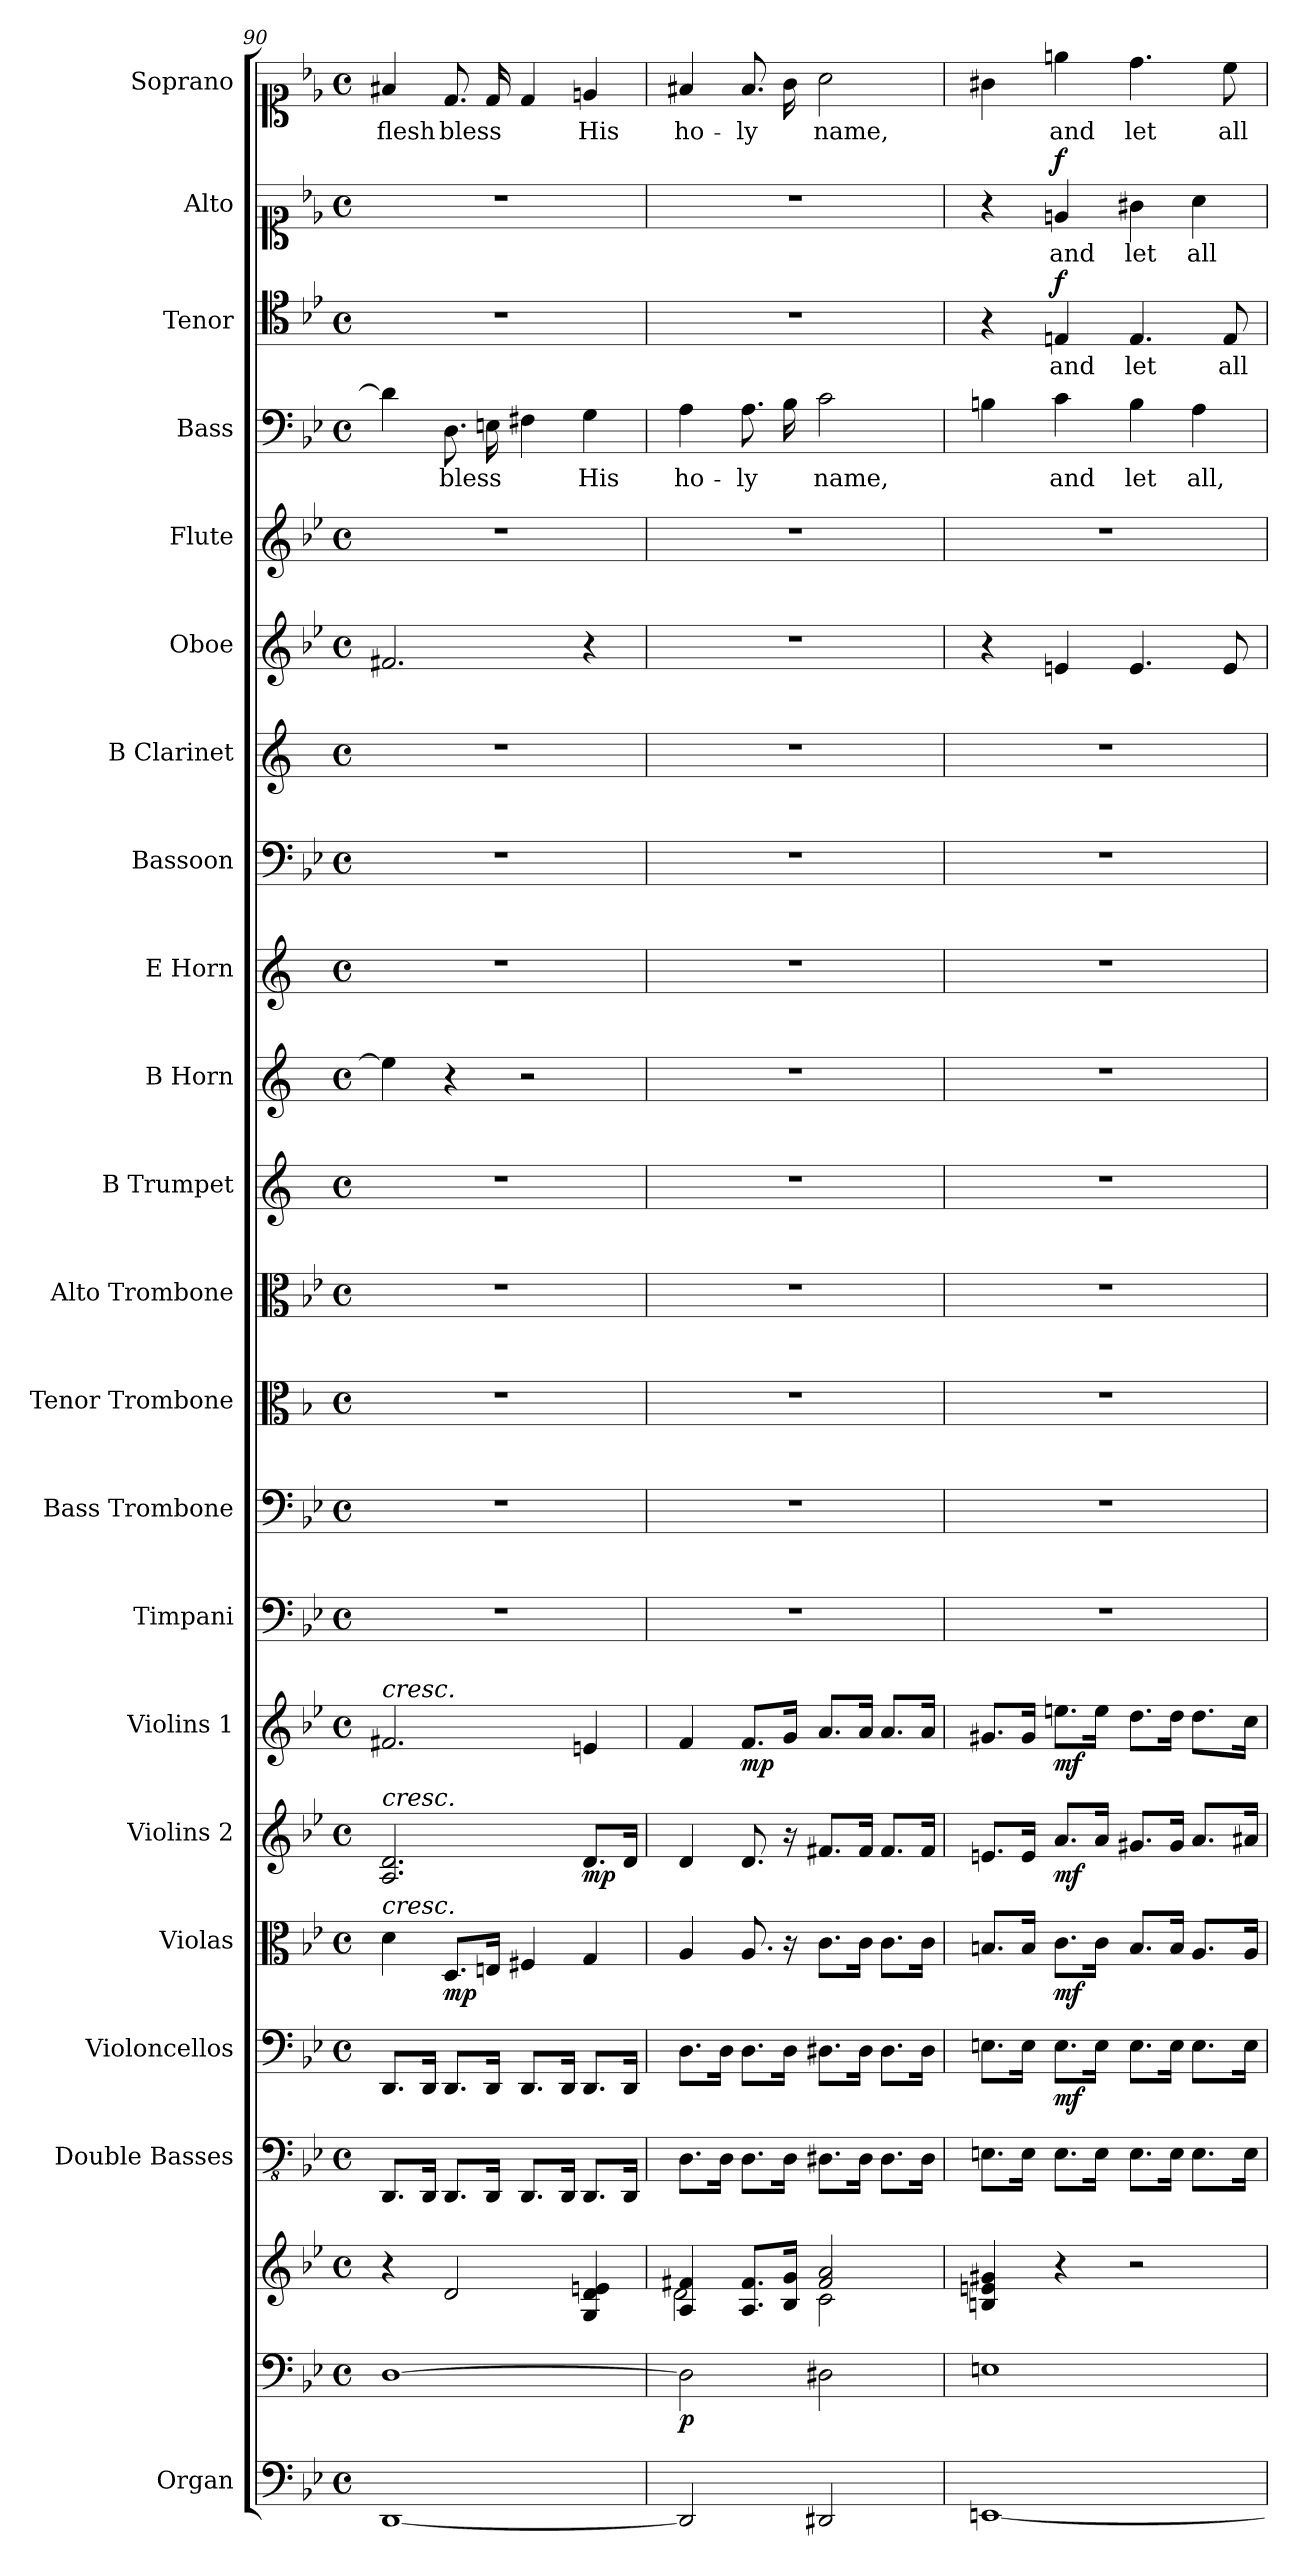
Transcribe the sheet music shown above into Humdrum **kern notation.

**kern	**kern	**kern	**dynam	**kern	**kern	**dynam	**kern	**dynam	**kern	**dynam	**kern	**dynam	**kern	**kern	**kern	**kern	**kern	**kern	**kern	**kern	**kern	**kern	**kern	**kern	**text	**kern	**text	**dynam	**kern	**text	**dynam	**kern	**text
*part21	*part21	*part21	*part21	*part20	*part19	*part19	*part18	*part18	*part17	*part17	*part16	*part16	*part15	*part14	*part13	*part12	*part11	*part10	*part9	*part8	*part7	*part6	*part5	*part4	*part4	*part3	*part3	*part3	*part2	*part2	*part2	*part1	*part1
*staff23	*staff22	*staff21	*staff21/22/23	*staff20	*staff19	*staff19	*staff18	*staff18	*staff17	*staff17	*staff16	*staff16	*staff15	*staff14	*staff13	*staff12	*staff11	*staff10	*staff9	*staff8	*staff7	*staff6	*staff5	*staff4	*staff4	*staff3	*staff3	*staff3	*staff2	*staff2	*staff2	*staff1	*staff1
*I"Organ	*	*	*	*I"Double Basses	*I"Violoncellos	*	*I"Violas	*	*I"Violins 2	*	*I"Violins 1	*	*I"Timpani	*I"Bass Trombone	*I"Tenor Trombone	*I"Alto Trombone	*I"B Trumpet	*I"B Horn	*I"E Horn	*I"Bassoon	*I"B Clarinet	*I"Oboe	*I"Flute	*I"Bass	*	*I"Tenor	*	*	*I"Alto	*	*	*I"Soprano	*
*I'Org.	*	*	*	*I'Dbs.	*I'Vlcs.	*	*I'Vlas.	*	*I'Vlns. 2	*	*I'Vlns. 1	*	*I'Timp.	*I'B. Trb.	*I'T. Trb.	*I'A. Trb.	*I'B Tpt.	*I'B Hn.	*I'E Hn.	*I'Bsn.	*I'B Cl.	*I'Ob.	*I'Fl.	*I'B.	*	*I'T.	*	*	*I'A.	*	*	*I'S.	*
*clefF4	*clefF4	*clefG2	*	*clefFv4	*clefF4	*	*clefC3	*	*clefG2	*	*clefG2	*	*clefF4	*clefF4	*clefC3	*clefC3	*clefG2	*clefG2	*clefG2	*clefF4	*clefG2	*clefG2	*clefG2	*clefF4	*	*clefC4	*	*	*clefC1	*	*	*clefC1	*
*	*	*	*	*	*	*	*	*	*	*	*	*	*	*	*ITrd4c7	*	*ITrd1c2	*ITrd1c2	*ITrd5c9	*	*ITrd1c2	*	*	*	*	*	*	*	*	*	*	*	*
*k[b-e-]	*k[b-e-]	*k[b-e-]	*	*k[b-e-]	*k[b-e-]	*	*k[b-e-]	*	*k[b-e-]	*	*k[b-e-]	*	*k[b-e-]	*k[b-e-]	*k[b-e-]	*k[b-e-]	*k[b-e-]	*k[b-e-]	*k[b-e-a-]	*k[b-e-]	*k[b-e-]	*k[b-e-]	*k[b-e-]	*k[b-e-]	*	*k[b-e-]	*	*	*k[b-e-]	*	*	*k[b-e-]	*
*M4/4	*M4/4	*M4/4	*	*M4/4	*M4/4	*	*M4/4	*	*M4/4	*	*M4/4	*	*M4/4	*M4/4	*M4/4	*M4/4	*M4/4	*M4/4	*M4/4	*M4/4	*M4/4	*M4/4	*M4/4	*M4/4	*	*M4/4	*	*	*M4/4	*	*	*M4/4	*
*met(c)	*met(c)	*met(c)	*	*met(c)	*met(c)	*	*met(c)	*	*met(c)	*	*met(c)	*	*met(c)	*met(c)	*met(c)	*met(c)	*met(c)	*met(c)	*met(c)	*met(c)	*met(c)	*met(c)	*met(c)	*met(c)	*	*met(c)	*	*	*met(c)	*	*	*met(c)	*
=90	=90	=90	=90	=90	=90	=90	=90	=90	=90	=90	=90	=90	=90	=90	=90	=90	=90	=90	=90	=90	=90	=90	=90	=90	=90	=90	=90	=90	=90	=90	=90	=90	=90
!	!	!	!	!	!	!	!	!	!	!	!LO:TX:a:i:t=cresc.	!	!	!	!	!	!	!	!	!	!	!	!	!	!	!	!	!	!	!	!	!	!
!	!	!	!	!	!	!	!	!	!LO:TX:a:i:t=cresc.	!	!	!	!	!	!	!	!	!	!	!	!	!	!	!	!	!	!	!	!	!	!	!	!
!	!	!	!	!	!	!	!LO:TX:a:i:t=cresc.	!	!	!	!	!	!	!	!	!	!	!	!	!	!	!	!	!	!	!	!	!	!	!	!	!	!
!	!	!	!	!	!	!	!	!	!	!	!	!	!	!	!	!	!	!	!	!	!	!	!	!	!	!	!	!	!	!	!	!	!LO:LY:b
[1DD	[1D	4r	.	8.DDD/L	8.DD/L	.	4d\	.	2.A/ 2.d/	.	2.f#X/	.	1r	1r	1r	1r	1r	4dd\]	1r	1r	1r	2.f#X/	1r	4d\]	.	1r	.	.	1r	.	.	4f#X/	flesh
.	.	.	.	16DDD/Jk	16DD/Jk	.	.	.	.	.	.	.	.	.	.	.	.	.	.	.	.	.	.	.	.	.	.	.	.	.	.	.	.
!	!	!	!	!	!	!	!	!LO:DY:b	!	!	!	!	!	!	!	!	!	!	!	!	!	!	!	!	!LO:LY:b	!	!	!	!	!	!	!	!LO:LY:b
.	.	2d/	.	8.DDD/L	8.DD/L	.	8.D/L	mp	.	.	.	.	.	.	.	.	.	4r	.	.	.	.	.	8.D\	bless	.	.	.	.	.	.	8.d/	bless
.	.	.	.	16DDD/Jk	16DD/Jk	.	16En/Jk	.	.	.	.	.	.	.	.	.	.	.	.	.	.	.	.	16En\	.	.	.	.	.	.	.	16d/	.
.	.	.	.	8.DDD/L	8.DD/L	.	4F#X/	.	.	.	.	.	.	.	.	.	.	2r	.	.	.	.	.	4F#X\	.	.	.	.	.	.	.	4d/	.
.	.	.	.	16DDD/Jk	16DD/Jk	.	.	.	.	.	.	.	.	.	.	.	.	.	.	.	.	.	.	.	.	.	.	.	.	.	.	.	.
!	!	!	!	!	!	!	!	!	!	!LO:DY:b	!	!	!	!	!	!	!	!	!	!	!	!	!	!	!LO:LY:b	!	!	!	!	!	!	!	!LO:LY:b
.	.	4G/ 4d/ 4en/	.	8.DDD/L	8.DD/L	.	4G/	.	8.d/L	mp	4en/	.	.	.	.	.	.	.	.	.	.	4r	.	4G\	His	.	.	.	.	.	.	4en/	His
.	.	.	.	16DDD/Jk	16DD/Jk	.	.	.	16d/Jk	.	.	.	.	.	.	.	.	.	.	.	.	.	.	.	.	.	.	.	.	.	.	.	.
=91	=91	=91	=91	=91	=91	=91	=91	=91	=91	=91	=91	=91	=91	=91	=91	=91	=91	=91	=91	=91	=91	=91	=91	=91	=91	=91	=91	=91	=91	=91	=91	=91	=91
*	*	*^	*	*	*	*	*	*	*	*	*	*	*	*	*	*	*	*	*	*	*	*	*	*	*	*	*	*	*	*	*	*	*
!	!	!	!	!LO:DY:b=2	!	!	!	!	!	!	!	!	!	!	!	!	!	!	!	!	!	!	!	!	!	!LO:LY:b	!	!	!	!	!	!	!	!LO:LY:b
2DD/]	2D\]	4A/ 4f#X/	2d\	p	8.DD\L	8.D\L	.	4A/	.	4d/	.	4f/	.	1r	1r	1r	1r	1r	1r	1r	1r	1r	1r	1r	4A\	ho-	1r	.	.	1r	.	.	4f#X/	ho-
.	.	.	.	.	16DD\Jk	16D\Jk	.	.	.	.	.	.	.	.	.	.	.	.	.	.	.	.	.	.	.	.	.	.	.	.	.	.	.	.
!	!	!	!	!	!	!	!	!	!	!	!	!	!LO:DY:b	!	!	!	!	!	!	!	!	!	!	!	!	!LO:LY:b	!	!	!	!	!	!	!	!LO:LY:b
.	.	8.A/ 8.f#/L	.	.	8.DD\L	8.D\L	.	8.A/	.	8.d/	.	8.f/L	mp	.	.	.	.	.	.	.	.	.	.	.	8.A\	-ly	.	.	.	.	.	.	8.f#/	-ly
.	.	16B-/ 16g/Jk	.	.	16DD\Jk	16D\Jk	.	16r	.	16r	.	16g/Jk	.	.	.	.	.	.	.	.	.	.	.	.	16B-\	.	.	.	.	.	.	.	16g\	.
!	!	!	!	!	!	!	!	!	!	!	!	!	!	!	!	!	!	!	!	!	!	!	!	!	!	!LO:LY:b	!	!	!	!	!	!	!	!LO:LY:b
2DD#X/	2D#X\	2f#/ 2a/	2c\	.	8.DD#X\L	8.D#X\L	.	8.c\L	.	8.f#X/L	.	8.a/L	.	.	.	.	.	.	.	.	.	.	.	.	2c\	name,	.	.	.	.	.	.	2a\	name,
.	.	.	.	.	16DD#\Jk	16D#\Jk	.	16c\Jk	.	16f#/Jk	.	16a/Jk	.	.	.	.	.	.	.	.	.	.	.	.	.	.	.	.	.	.	.	.	.	.
.	.	.	.	.	8.DD#\L	8.D#\L	.	8.c\L	.	8.f#/L	.	8.a/L	.	.	.	.	.	.	.	.	.	.	.	.	.	.	.	.	.	.	.	.	.	.
.	.	.	.	.	16DD#\Jk	16D#\Jk	.	16c\Jk	.	16f#/Jk	.	16a/Jk	.	.	.	.	.	.	.	.	.	.	.	.	.	.	.	.	.	.	.	.	.	.
*	*	*v	*v	*	*	*	*	*	*	*	*	*	*	*	*	*	*	*	*	*	*	*	*	*	*	*	*	*	*	*	*	*	*	*
!!LO:PB:g=z
=92	=92	=92	=92	=92	=92	=92	=92	=92	=92	=92	=92	=92	=92	=92	=92	=92	=92	=92	=92	=92	=92	=92	=92	=92	=92	=92	=92	=92	=92	=92	=92	=92	=92
[1EEn	1En	4Bn/ 4en/ 4g#X/	.	8.EEn\L	8.En\L	.	8.Bn/L	.	8.en/L	.	8.g#X/L	.	1r	1r	1r	1r	1r	1r	1r	1r	1r	4r	1r	4Bn\	.	4r	.	.	4r	.	.	4g#X\	.
.	.	.	.	16EE\Jk	16E\Jk	.	16B/Jk	.	16e/Jk	.	16g#/Jk	.	.	.	.	.	.	.	.	.	.	.	.	.	.	.	.	.	.	.	.	.	.
!	!	!	!	!	!	!LO:DY:b	!	!LO:DY:b	!	!LO:DY:b	!	!LO:DY:b	!	!	!	!	!	!	!	!	!	!	!	!	!LO:LY:b	!	!LO:LY:b	!LO:DY:b	!	!LO:LY:b	!LO:DY:b	!	!LO:LY:b
.	.	4r	.	8.EE\L	8.E\L	mf	8.c\L	mf	8.a/L	mf	8.een\L	mf	.	.	.	.	.	.	.	.	.	4en/	.	4c\	and	4En/	and	f	4en/	and	f	4een\	and
.	.	.	.	16EE\Jk	16E\Jk	.	16c\Jk	.	16a/Jk	.	16ee\Jk	.	.	.	.	.	.	.	.	.	.	.	.	.	.	.	.	.	.	.	.	.	.
!	!	!	!	!	!	!	!	!	!	!	!	!	!	!	!	!	!	!	!	!	!	!	!	!	!LO:LY:b	!	!LO:LY:b	!	!	!LO:LY:b	!	!	!LO:LY:b
.	.	2r	.	8.EE\L	8.E\L	.	8.B/L	.	8.g#X/L	.	8.dd\L	.	.	.	.	.	.	.	.	.	.	4.e/	.	4B\	let	4.E/	let	.	4g#X\	let	.	4.dd\	let
.	.	.	.	16EE\Jk	16E\Jk	.	16B/Jk	.	16g#/Jk	.	16dd\Jk	.	.	.	.	.	.	.	.	.	.	.	.	.	.	.	.	.	.	.	.	.	.
!	!	!	!	!	!	!	!	!	!	!	!	!	!	!	!	!	!	!	!	!	!	!	!	!	!LO:LY:b	!	!	!	!	!LO:LY:b	!	!	!
.	.	.	.	8.EE\L	8.E\L	.	8.A/L	.	8.a/L	.	8.dd\L	.	.	.	.	.	.	.	.	.	.	.	.	4A\	all,	.	.	.	4a\	all	.	.	.
!	!	!	!	!	!	!	!	!	!	!	!	!	!	!	!	!	!	!	!	!	!	!	!	!	!	!	!LO:LY:b	!	!	!	!	!	!LO:LY:b
.	.	.	.	.	.	.	.	.	.	.	.	.	.	.	.	.	.	.	.	.	.	8e/	.	.	.	8E/	all	.	.	.	.	8cc\	all
.	.	.	.	16EE\Jk	16E\Jk	.	16A/Jk	.	16a#X/Jk	.	16cc\Jk	.	.	.	.	.	.	.	.	.	.	.	.	.	.	.	.	.	.	.	.	.	.
=	=	=	=	=	=	=	=	=	=	=	=	=	=	=	=	=	=	=	=	=	=	=	=	=	=	=	=	=	=	=	=	=	=
*-	*-	*-	*-	*-	*-	*-	*-	*-	*-	*-	*-	*-	*-	*-	*-	*-	*-	*-	*-	*-	*-	*-	*-	*-	*-	*-	*-	*-	*-	*-	*-	*-	*-
